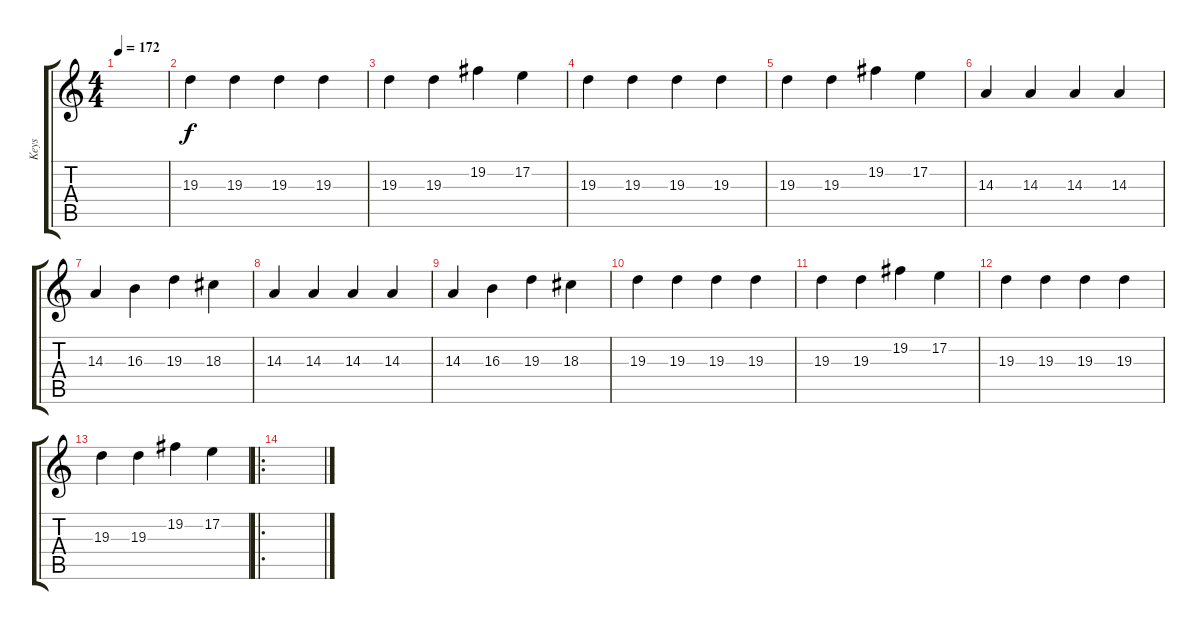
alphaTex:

\track ("Keys" "Keys") {instrument vibraphone}
\staff {score tabs}
\tuning (E4 B3 G3 D3 A2 D2) {hide}
\ts (4 4)
\tempo 172
\clef g2
\ks c
|
19.3.4 19.3.4 19.3.4 19.3.4 |
19.3.4 19.3.4 19.2.4 17.2.4 |
19.3.4 19.3.4 19.3.4 19.3.4 |
19.3.4 19.3.4 19.2.4 17.2.4 |
14.3.4 14.3.4 14.3.4 14.3.4 |
14.3.4 16.3.4 19.3.4 18.3.4 |
14.3.4 14.3.4 14.3.4 14.3.4 |
14.3.4 16.3.4 19.3.4 18.3.4 |
19.3.4 19.3.4 19.3.4 19.3.4 |
19.3.4 19.3.4 19.2.4 17.2.4 |
19.3.4 19.3.4 19.3.4 19.3.4 |
19.3.4 19.3.4 19.2.4 17.2.4 |
\ro
